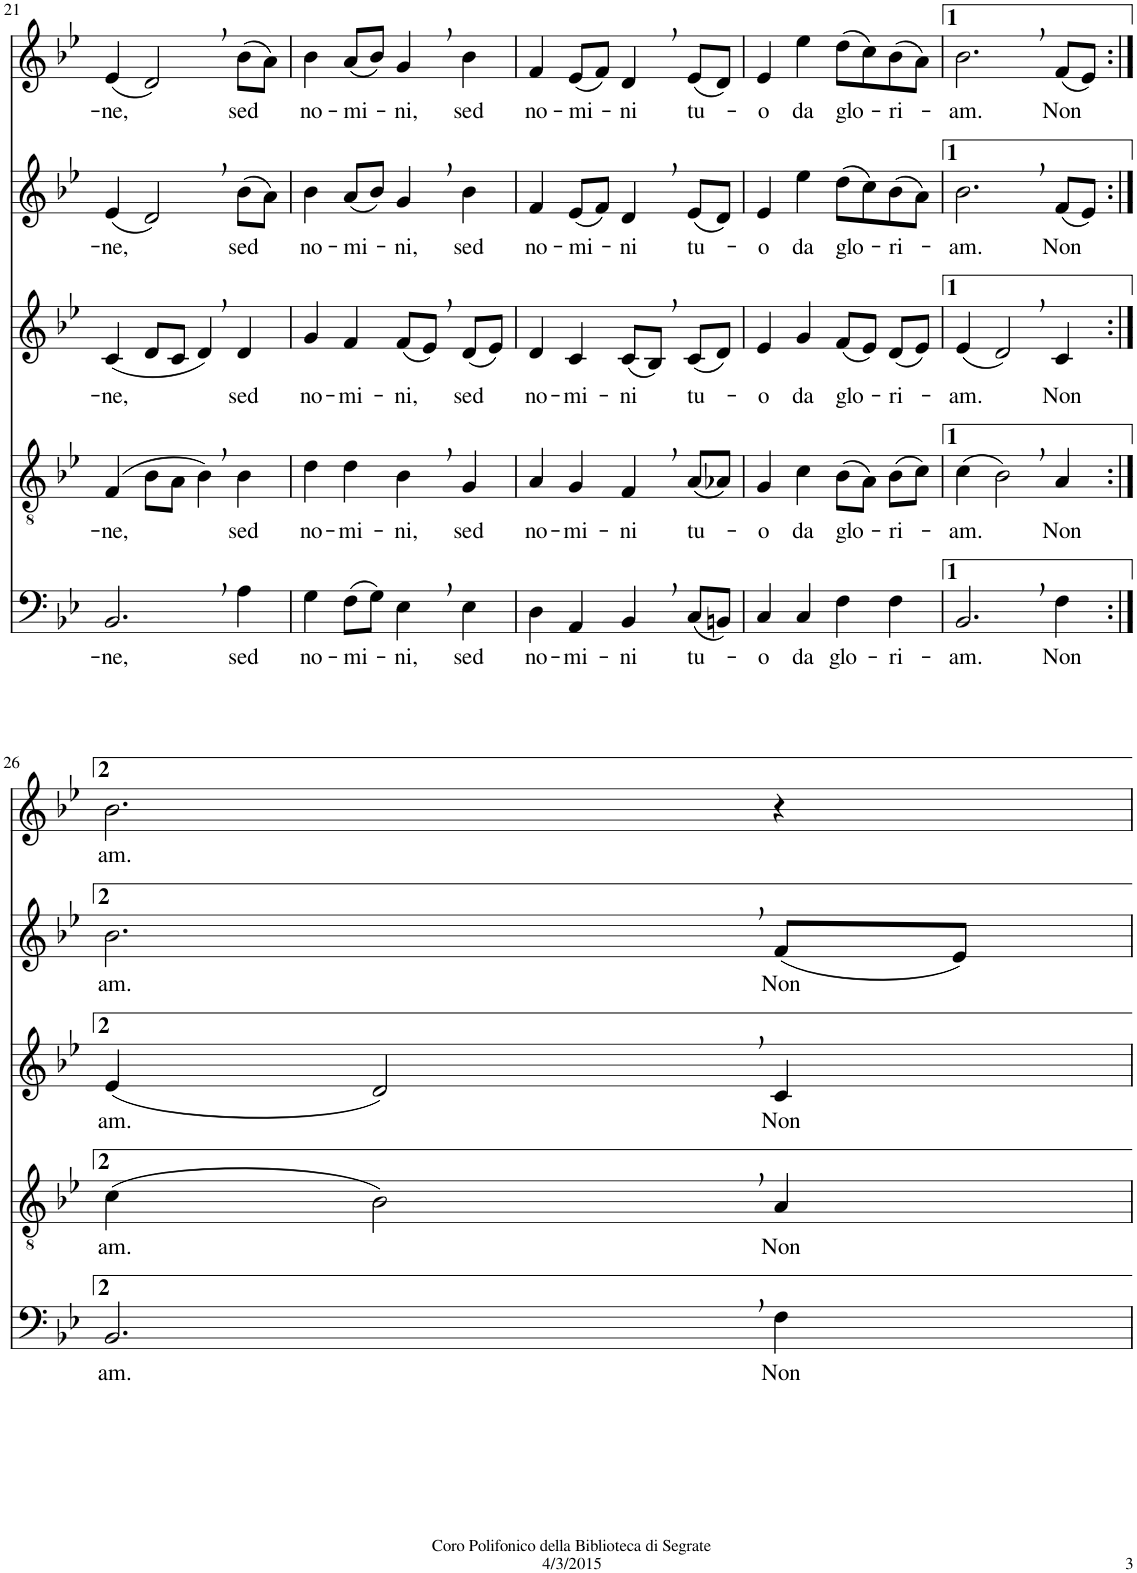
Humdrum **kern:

**kern	**text	**kern	**text	**kern	**text	**kern	**text	**kern	**text
*part5	*part5	*part4	*part4	*part3	*part3	*part2	*part2	*part1	*part1
*staff5	*staff5	*staff4	*staff4	*staff3	*staff3	*staff2	*staff2	*staff1	*staff1
*I"Bassi	*	*I"Tenori	*	*I"Contralti	*	*I"Soprani II	*	*I"Soprani I	*
!!LO:PB:g=z
*clefF4	*	*clefGv2	*	*clefG2	*	*clefG2	*	*clefG2	*
*k[b-e-]	*	*k[b-e-]	*	*k[b-e-]	*	*k[b-e-]	*	*k[b-e-]	*
*B-:	*	*B-:	*	*B-:	*	*B-:	*	*B-:	*
*M4/4	*	*M4/4	*	*M4/4	*	*M4/4	*	*M4/4	*
=21	=21	=21	=21	=21	=21	=21	=21	=21	=21
!	!LO:LY:b	!	!LO:LY:b	!	!LO:LY:b	!	!LO:LY:b	!	!LO:LY:b
2.BB-,/	-ne,	(4F/	-ne,	(4c/	-ne,	(4e-/	-ne,	(4e-/	-ne,
.	.	8B-\L	.	8d/L	.	2d,/)	.	2d,/)	.
.	.	8A\J	.	8c/J	.	.	.	.	.
.	.	4B-,\)	.	4d,/)	.	.	.	.	.
!	!LO:LY:b	!	!LO:LY:b	!	!LO:LY:b	!	!LO:LY:b	!	!LO:LY:b
4A\	sed	4B-\	sed	4d/	sed	(8b-\L	sed	(8b-\L	sed
.	.	.	.	.	.	8a\J)	.	8a\J)	.
=22	=22	=22	=22	=22	=22	=22	=22	=22	=22
!	!LO:LY:b	!	!LO:LY:b	!	!LO:LY:b	!	!LO:LY:b	!	!LO:LY:b
4G\	no-	4d\	no-	4g/	no-	4b-\	no-	4b-\	no-
!	!LO:LY:b	!	!LO:LY:b	!	!LO:LY:b	!	!LO:LY:b	!	!LO:LY:b
(8F\L	-mi-	4d\	-mi-	4f/	-mi-	(8a/L	-mi-	(8a/L	-mi-
8G\J)	.	.	.	.	.	8b-/J)	.	8b-/J)	.
!	!LO:LY:b	!	!LO:LY:b	!	!LO:LY:b	!	!LO:LY:b	!	!LO:LY:b
4E-,\	-ni,	4B-,\	-ni,	(8f/L	-ni,	4g,/	-ni,	4g,/	-ni,
.	.	.	.	8e-,/J)	.	.	.	.	.
!	!LO:LY:b	!	!LO:LY:b	!	!LO:LY:b	!	!LO:LY:b	!	!LO:LY:b
4E-\	sed	4G/	sed	(8d/L	sed	4b-\	sed	4b-\	sed
.	.	.	.	8e-/J)	.	.	.	.	.
=23	=23	=23	=23	=23	=23	=23	=23	=23	=23
!	!LO:LY:b	!	!LO:LY:b	!	!LO:LY:b	!	!LO:LY:b	!	!LO:LY:b
4D\	no-	4A/	no-	4d/	no-	4f/	no-	4f/	no-
!	!LO:LY:b	!	!LO:LY:b	!	!LO:LY:b	!	!LO:LY:b	!	!LO:LY:b
4AA/	-mi-	4G/	-mi-	4c/	-mi-	(8e-/L	-mi-	(8e-/L	-mi-
.	.	.	.	.	.	8f/J)	.	8f/J)	.
!	!LO:LY:b	!	!LO:LY:b	!	!LO:LY:b	!	!LO:LY:b	!	!LO:LY:b
4BB-,/	-ni	4F,/	-ni	(8c/L	-ni	4d,/	-ni	4d,/	-ni
.	.	.	.	8B-,/J)	.	.	.	.	.
!	!LO:LY:b	!	!LO:LY:b	!	!LO:LY:b	!	!LO:LY:b	!	!LO:LY:b
(8C/L	tu-	(8A/L	tu-	(8c/L	tu-	(8e-/L	tu-	(8e-/L	tu-
8BBn/J)	.	8A-X/J)	.	8d/J)	.	8d/J)	.	8d/J)	.
=24	=24	=24	=24	=24	=24	=24	=24	=24	=24
!	!LO:LY:b	!	!LO:LY:b	!	!LO:LY:b	!	!LO:LY:b	!	!LO:LY:b
4C/	-o	4G/	-o	4e-/	-o	4e-/	-o	4e-/	-o
!	!LO:LY:b	!	!LO:LY:b	!	!LO:LY:b	!	!LO:LY:b	!	!LO:LY:b
4C/	da	4c\	da	4g/	da	4ee-\	da	4ee-\	da
!	!LO:LY:b	!	!LO:LY:b	!	!LO:LY:b	!	!LO:LY:b	!	!LO:LY:b
4F\	glo-	(8B-\L	glo-	(8f/L	glo-	(8dd\L	glo-	(8dd\L	glo-
.	.	8A\J)	.	8e-/J)	.	8cc\)	.	8cc\)	.
!	!LO:LY:b	!	!LO:LY:b	!	!LO:LY:b	!	!LO:LY:b	!	!LO:LY:b
4F\	-ri-	(8B-\L	-ri-	(8d/L	-ri-	(8b-\	-ri-	(8b-\	-ri-
.	.	8c\J)	.	8e-/J)	.	8a\J)	.	8a\J)	.
=25	=25	=25	=25	=25	=25	=25	=25	=25	=25
!	!LO:LY:b	!	!LO:LY:b	!	!LO:LY:b	!	!LO:LY:b	!	!LO:LY:b
2.BB-,/	-am.	(4c\	-am.	(4e-/	-am.	2.b-,\	-am.	2.b-,\	-am.
.	.	2B-,\)	.	2d,/)	.	.	.	.	.
!	!LO:LY:b	!	!LO:LY:b	!	!LO:LY:b	!	!LO:LY:b	!	!LO:LY:b
4F\	Non	4A/	Non	4c/	Non	(8f/L	Non	(8f/L	Non
.	.	.	.	.	.	8e-/J)	.	8e-/J)	.
!!LO:LB:g=z
=26:|!	=26:|!	=26:|!	=26:|!	=26:|!	=26:|!	=26:|!	=26:|!	=26:|!	=26:|!
!	!LO:LY:b	!	!LO:LY:b	!	!LO:LY:b	!	!LO:LY:b	!	!LO:LY:b
2.BB-,/	am.	(4c\	am.	(4e-/	am.	2.b-,\	am.	2.b-\	am.
.	.	2B-,\)	.	2d,/)	.	.	.	.	.
!	!LO:LY:b	!	!LO:LY:b	!	!LO:LY:b	!	!LO:LY:b	!	!
4F\	Non	4A/	Non	4c/	Non	(8f/L	Non	4r	.
.	.	.	.	.	.	8e-/J)	.	.	.
=	=	=	=	=	=	=	=	=	=
*-	*-	*-	*-	*-	*-	*-	*-	*-	*-
